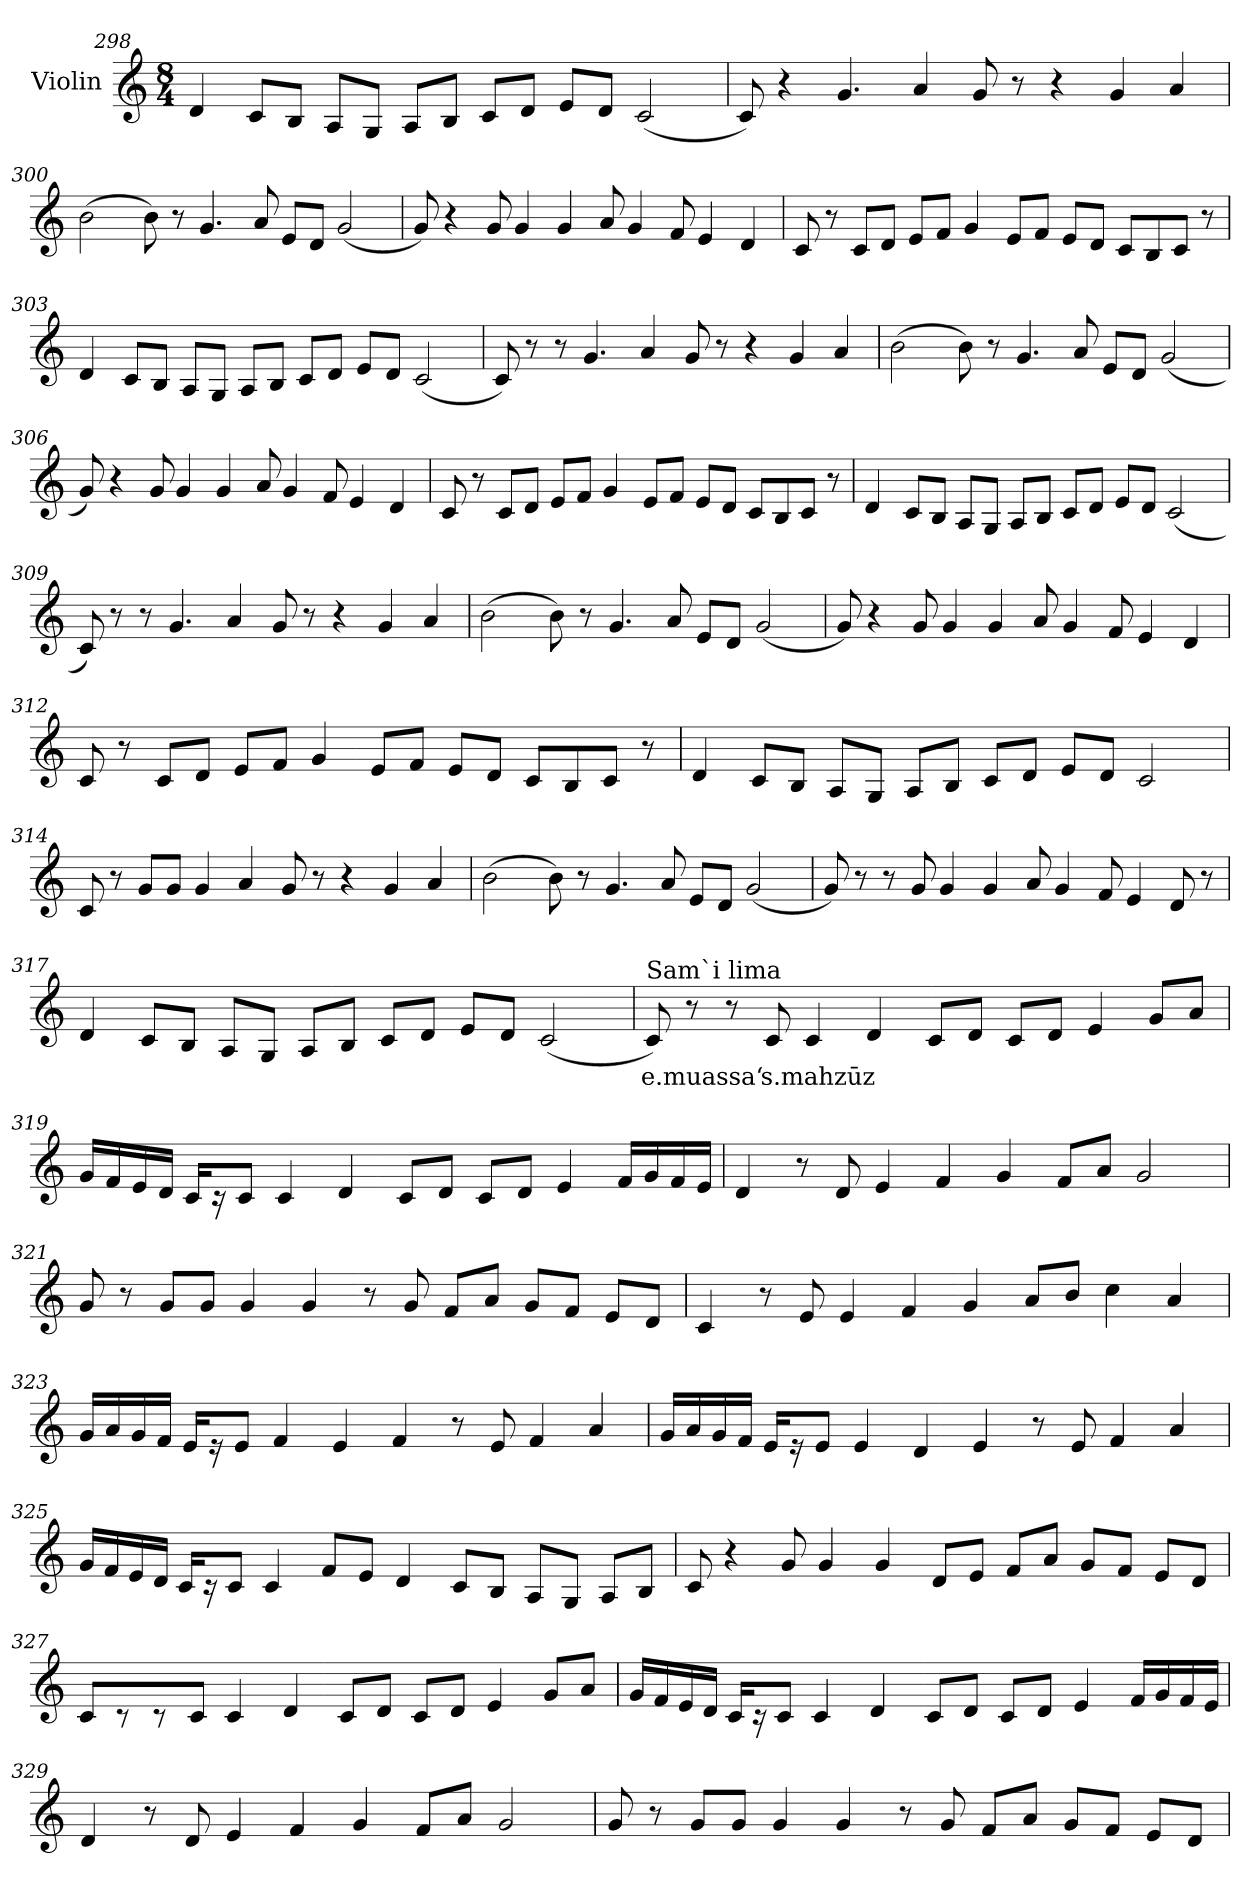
**kern	**text
*part1	*part1
*staff1	*staff1
*I"Violin	*
*clefG2	*
*k[]	*
*M8/4	*
=298	=298
4d/	.
8c/L	.
8B/J	.
8A/L	.
8G/J	.
8A/L	.
8B/J	.
8c/L	.
8d/J	.
8e/L	.
8d/J	.
(<2c/	.
!!LO:LB:g=z
=299	=299
8c/)	.
4r	.
4.g/	.
4a/	.
8g/	.
8r	.
4r	.
4g/	.
4a/	.
=300	=300
(>2b\	.
8b\)	.
8r	.
4.g/	.
8a/	.
8e/L	.
8d/J	.
(<2g/	.
=301	=301
8g/)	.
4r	.
8g/	.
4g/	.
4g/	.
8a/	.
4g/	.
8f/	.
4e/	.
4d/	.
!!LO:LB:g=z
=302	=302
8c/	.
8r	.
8c/L	.
8d/J	.
8e/L	.
8f/J	.
4g/	.
8e/L	.
8f/J	.
8e/L	.
8d/J	.
8c/L	.
8B/	.
8c/J	.
8r	.
=303	=303
4d/	.
8c/L	.
8B/J	.
8A/L	.
8G/J	.
8A/L	.
8B/J	.
8c/L	.
8d/J	.
8e/L	.
8d/J	.
(<2c/	.
!!LO:LB:g=z
=304	=304
8c/)	.
8r	.
8r	.
4.g/	.
4a/	.
8g/	.
8r	.
4r	.
4g/	.
4a/	.
=305	=305
(>2b\	.
8b\)	.
8r	.
4.g/	.
8a/	.
8e/L	.
8d/J	.
(<2g/	.
=306	=306
8g/)	.
4r	.
8g/	.
4g/	.
4g/	.
8a/	.
4g/	.
8f/	.
4e/	.
4d/	.
!!LO:LB:g=z
=307	=307
8c/	.
8r	.
8c/L	.
8d/J	.
8e/L	.
8f/J	.
4g/	.
8e/L	.
8f/J	.
8e/L	.
8d/J	.
8c/L	.
8B/	.
8c/J	.
8r	.
=308	=308
4d/	.
8c/L	.
8B/J	.
8A/L	.
8G/J	.
8A/L	.
8B/J	.
8c/L	.
8d/J	.
8e/L	.
8d/J	.
(<2c/	.
!!LO:LB:g=z
=309	=309
8c/)	.
8r	.
8r	.
4.g/	.
4a/	.
8g/	.
8r	.
4r	.
4g/	.
4a/	.
=310	=310
(>2b\	.
8b\)	.
8r	.
4.g/	.
8a/	.
8e/L	.
8d/J	.
(<2g/	.
=311	=311
8g/)	.
4r	.
8g/	.
4g/	.
4g/	.
8a/	.
4g/	.
8f/	.
4e/	.
4d/	.
!!LO:LB:g=z
=312	=312
8c/	.
8r	.
8c/L	.
8d/J	.
8e/L	.
8f/J	.
4g/	.
8e/L	.
8f/J	.
8e/L	.
8d/J	.
8c/L	.
8B/	.
8c/J	.
8r	.
=313	=313
4d/	.
8c/L	.
8B/J	.
8A/L	.
8G/J	.
8A/L	.
8B/J	.
8c/L	.
8d/J	.
8e/L	.
8d/J	.
2c/	.
!!LO:LB:g=z
=314	=314
8c/	.
8r	.
8g/L	.
8g/J	.
4g/	.
4a/	.
8g/	.
8r	.
4r	.
4g/	.
4a/	.
=315	=315
(>2b\	.
8b\)	.
8r	.
4.g/	.
8a/	.
8e/L	.
8d/J	.
(<2g/	.
!!LO:PB:g=z
=316	=316
8g/)	.
8r	.
8r	.
8g/	.
4g/	.
4g/	.
8a/	.
4g/	.
8f/	.
4e/	.
8d/	.
8r	.
=317	=317
4d/	.
8c/L	.
8B/J	.
8A/L	.
8G/J	.
8A/L	.
8B/J	.
8c/L	.
8d/J	.
8e/L	.
8d/J	.
(<2c/	.
!!LO:LB:g=z
=318	=318
!LO:TX:a:t=Sam`i lima	!
!	!LO:LY:b
8c/)	e.muassa‘
8r	.
8r	.
!	!LO:LY:b
8c/	s.mahzūz
4c/	.
4d/	.
8c/L	.
8d/J	.
8c/L	.
8d/J	.
4e/	.
8g/L	.
8a/J	.
=319	=319
16g/LL	.
16f/	.
16e/	.
16d/JJ	.
16c/KL	.
16r	.
8c/J	.
4c/	.
4d/	.
8c/L	.
8d/J	.
8c/L	.
8d/J	.
4e/	.
16f/LL	.
16g/	.
16f/	.
16e/JJ	.
!!LO:LB:g=z
=320	=320
4d/	.
8r	.
8d/	.
4e/	.
4f/	.
4g/	.
8f/L	.
8a/J	.
2g/	.
=321	=321
8g/	.
8r	.
8g/L	.
8g/J	.
4g/	.
4g/	.
8r	.
8g/	.
8f/L	.
8a/J	.
8g/L	.
8f/J	.
8e/L	.
8d/J	.
!!LO:LB:g=z
=322	=322
4c/	.
8r	.
8e/	.
4e/	.
4f/	.
4g/	.
8a/L	.
8b/J	.
4cc\	.
4a/	.
=323	=323
16g/LL	.
16a/	.
16g/	.
16f/JJ	.
16e/KL	.
16r	.
8e/J	.
4f/	.
4e/	.
4f/	.
8r	.
8e/	.
4f/	.
4a/	.
!!LO:LB:g=z
=324	=324
16g/LL	.
16a/	.
16g/	.
16f/JJ	.
16e/KL	.
16r	.
8e/J	.
4e/	.
4d/	.
4e/	.
8r	.
8e/	.
4f/	.
4a/	.
=325	=325
16g/LL	.
16f/	.
16e/	.
16d/JJ	.
16c/KL	.
16r	.
8c/J	.
4c/	.
8f/L	.
8e/J	.
4d/	.
8c/L	.
8B/J	.
8A/L	.
8G/J	.
8A/L	.
8B/J	.
!!LO:LB:g=z
=326	=326
8c/	.
4r	.
8g/	.
4g/	.
4g/	.
8d/L	.
8e/J	.
8f/L	.
8a/J	.
8g/L	.
8f/J	.
8e/L	.
8d/J	.
=327	=327
8c/L	.
8r	.
8r	.
8c/J	.
4c/	.
4d/	.
8c/L	.
8d/J	.
8c/L	.
8d/J	.
4e/	.
8g/L	.
8a/J	.
!!LO:LB:g=z
=328	=328
16g/LL	.
16f/	.
16e/	.
16d/JJ	.
16c/KL	.
16r	.
8c/J	.
4c/	.
4d/	.
8c/L	.
8d/J	.
8c/L	.
8d/J	.
4e/	.
16f/LL	.
16g/	.
16f/	.
16e/JJ	.
=329	=329
4d/	.
8r	.
8d/	.
4e/	.
4f/	.
4g/	.
8f/L	.
8a/J	.
2g/	.
!!LO:LB:g=z
=330	=330
8g/	.
8r	.
8g/L	.
8g/J	.
4g/	.
4g/	.
8r	.
8g/	.
8f/L	.
8a/J	.
8g/L	.
8f/J	.
8e/L	.
8d/J	.
=	=
*-	*-
